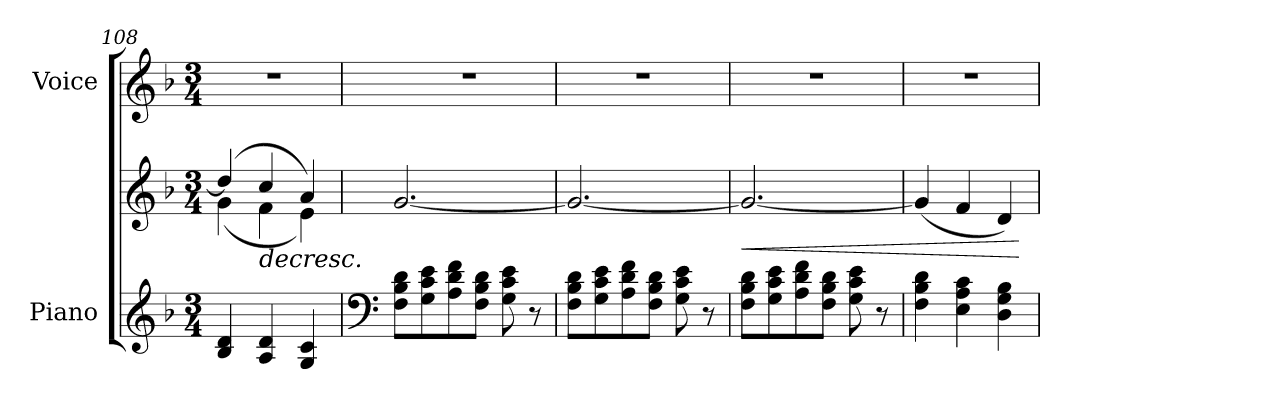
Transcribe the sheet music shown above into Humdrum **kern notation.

**kern	**kern	**dynam	**kern
*part2	*part2	*part2	*part1
*staff3	*staff2	*staff2/3	*staff1
*I"Piano	*	*	*I"Voice
*I'Pno	*	*	*
!!LO:LB:g=z
*clefG2	*clefG2	*	*clefG2
*k[b-]	*k[b-]	*	*k[b-]
*M3/4	*M3/4	*	*M3/4
=108	=108	=108	=108
*	*^	*	*
4B-/ 4d/	(4dd/]	(4g\	.	2.r
!	!	!	!LO:HP:b	!
4A/ 4d/	4cc/	4f\	>	.
4G/ 4c/	4a/)	4e\)	.	.
*	*v	*v	*	*
=109	=109	=109	=109
*clefF4	*	*	*
8F\ 8B-\ 8d\L	[2.g/	.	2.r
8G\ 8c\ 8e\	.	.	.
8A\ 8d\ 8f\	.	.	.
8F\ 8B-\ 8d\J	.	.	.
8G\ 8c\ 8e\	.	.	.
8r	.	.	.
=110	=110	=110	=110
8F\ 8B-\ 8d\L	2.g/_	.	2.r
8G\ 8c\ 8e\	.	.	.
8A\ 8d\ 8f\	.	.	.
8F\ 8B-\ 8d\J	.	.	.
8G\ 8c\ 8e\	.	.	.
8r	.	.	.
=111	=111	=111	=111
!	!	!LO:HP:b	!
8F\ 8B-\ 8d\L	2.g/_	<	2.r
8G\ 8c\ 8e\	.	.	.
8A\ 8d\ 8f\	.	.	.
8F\ 8B-\ 8d\J	.	.	.
8G\ 8c\ 8e\	.	.	.
8r	.	.	.
.	.	]	.
=112	=112	=112	=112
4F\ 4B-\ 4d\	(4g/]	.	2.r
4E\ 4A\ 4c\	4f/	.	.
4D\ 4G\ 4B-\	4d/)	.	.
.	.	[	.
=	=	=	=
*-	*-	*-	*-
